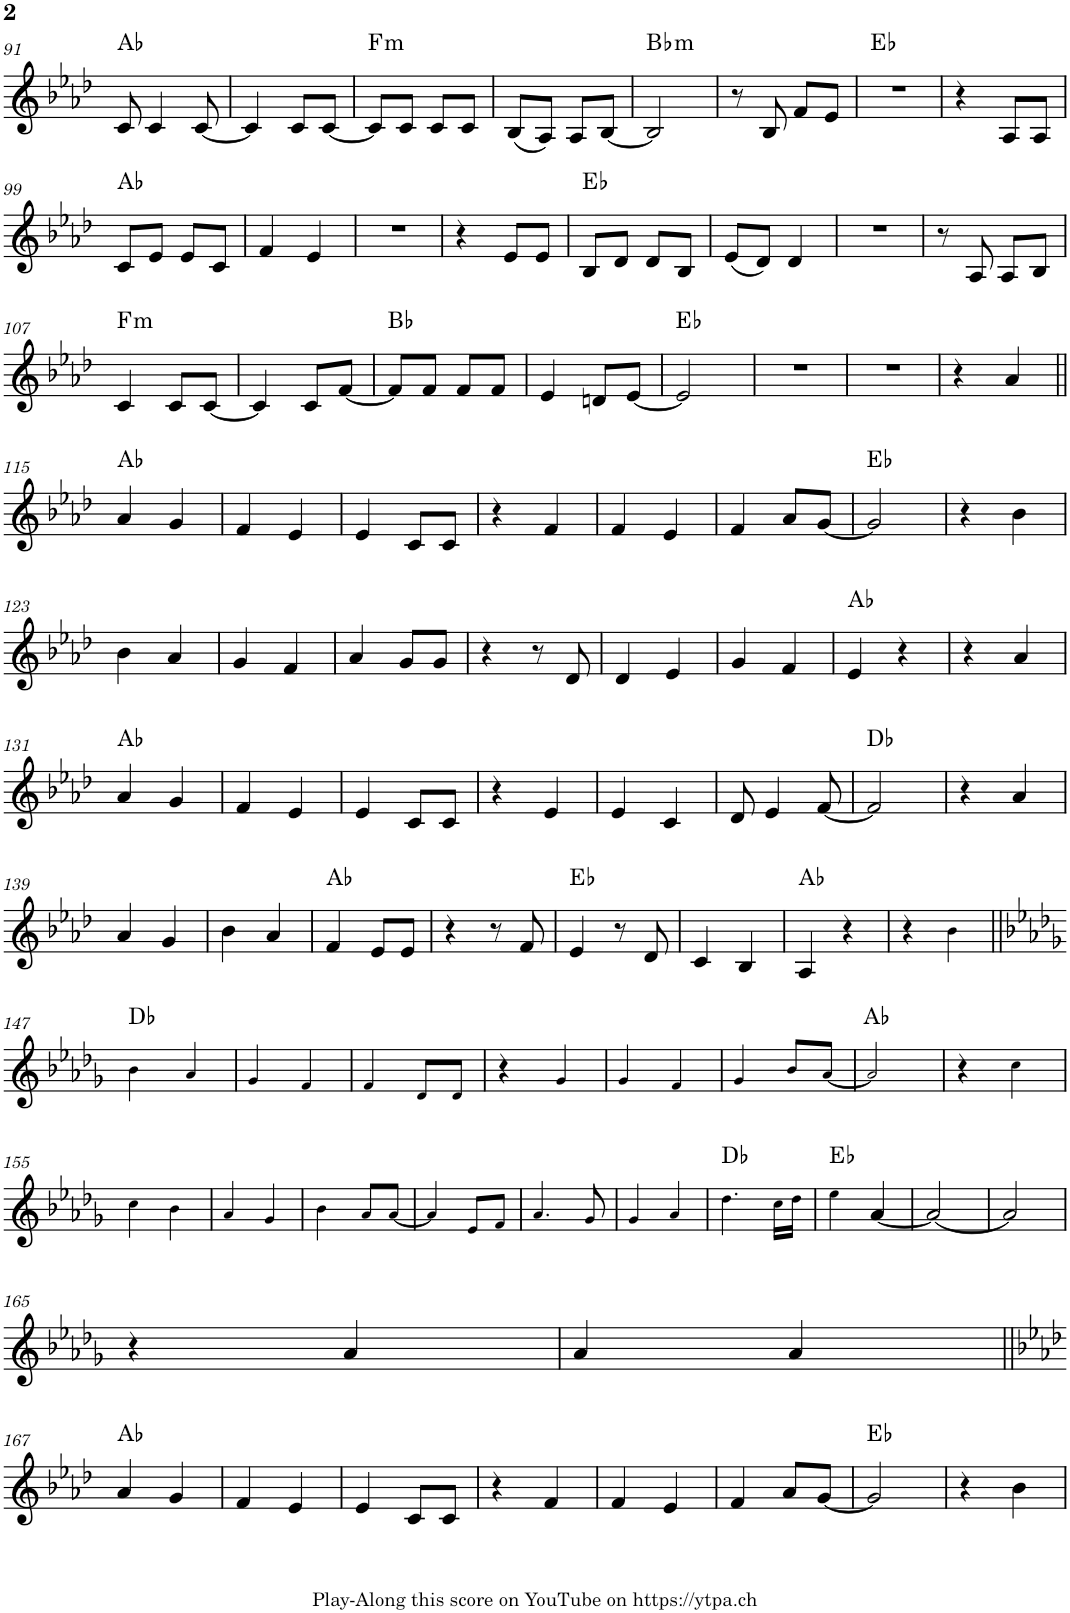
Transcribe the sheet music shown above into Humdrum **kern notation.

**kern	**harte
*part1	*part1
*staff1	*
*I"Piano	*
*I'Pno.	*
!!LO:PB:g=z
*clefG2	*
*k[b-e-a-d-]	*
*M2/4	*
=91	=91
8c/	Ab:maj
4c/	.
[8c/	.
=92	=92
4c/]	.
8c/L	.
[8c/J	.
=93	=93
!	!LO:H:kt=m
8c/L]	F:min
8c/J	.
8c/L	.
8c/J	.
=94	=94
(8B-/L	.
8A-/J)	.
8A-/L	.
[8B-/J	.
=95	=95
!	!LO:H:kt=m
2B-/]	Bb:min
=96	=96
8r	.
8B-/	.
8f/L	.
8e-/J	.
=97	=97
2r	Eb:maj
=98	=98
4r	.
8A-/L	.
8A-/J	.
!!LO:LB:g=z
=99	=99
8c/L	Ab:maj
8e-/J	.
8e-/L	.
8c/J	.
=100	=100
4f/	.
4e-/	.
=101	=101
2r	.
=102	=102
4r	.
8e-/L	.
8e-/J	.
=103	=103
8B-/L	Eb:maj
8d-/J	.
8d-/L	.
8B-/J	.
=104	=104
(8e-/L	.
8d-/J)	.
4d-/	.
=105	=105
2r	.
=106	=106
8r	.
8A-/	.
8A-/L	.
8B-/J	.
!!LO:LB:g=z
=107	=107
!	!LO:H:kt=m
4c/	F:min
8c/L	.
[8c/J	.
=108	=108
4c/]	.
8c/L	.
[8f/J	.
=109	=109
8f/L]	Bb:maj
8f/J	.
8f/L	.
8f/J	.
=110	=110
4e-/	.
8dn/L	.
[8e-/J	.
=111	=111
2e-/]	Eb:maj
=112	=112
2r	.
=113	=113
2r	.
=114	=114
4r	.
4a-/	.
!!LO:LB:g=z
=115||	=115||
4a-/	Ab:maj
4g/	.
=116	=116
4f/	.
4e-/	.
=117	=117
4e-/	.
8c/L	.
8c/J	.
=118	=118
4r	.
4f/	.
=119	=119
4f/	.
4e-/	.
=120	=120
4f/	.
8a-/L	.
[8g/J	.
=121	=121
2g/]	Eb:maj
=122	=122
4r	.
4b-\	.
!!LO:LB:g=z
=123	=123
4b-\	.
4a-/	.
=124	=124
4g/	.
4f/	.
=125	=125
4a-/	.
8g/L	.
8g/J	.
=126	=126
4r	.
8r	.
8d-/	.
=127	=127
4d-/	.
4e-/	.
=128	=128
4g/	.
4f/	.
=129	=129
4e-/	Ab:maj
4r	.
=130	=130
4r	.
4a-/	.
!!LO:LB:g=z
=131	=131
4a-/	Ab:maj
4g/	.
=132	=132
4f/	.
4e-/	.
=133	=133
4e-/	.
8c/L	.
8c/J	.
=134	=134
4r	.
4e-/	.
=135	=135
4e-/	.
4c/	.
=136	=136
8d-/	.
4e-/	.
[8f/	.
=137	=137
2f/]	Db:maj
=138	=138
4r	.
4a-/	.
!!LO:LB:g=z
=139	=139
4a-/	.
4g/	.
=140	=140
4b-\	.
4a-/	.
=141	=141
4f/	Ab:maj
8e-/L	.
8e-/J	.
=142	=142
4r	.
8r	.
8f/	.
=143	=143
4e-/	Eb:maj
8r	.
8d-/	.
=144	=144
4c/	.
4B-/	.
=145	=145
4A-/	Ab:maj
4r	.
=146	=146
4r	.
4b-!\	.
!!LO:LB:g=z
=147||	=147||
*k[b-e-a-d-g-]	*
4b-!\	Db:maj
4a-!/	.
=148	=148
4g-!/	.
4f!/	.
=149	=149
4f!/	.
8d-!/L	.
8d-!/J	.
=150	=150
4r	.
4g-!/	.
=151	=151
4g-!/	.
4f!/	.
=152	=152
4g-!/	.
8b-!/L	.
[8a-!/J	.
=153	=153
2a-!/]	Ab:maj
=154	=154
4r	.
4cc!\	.
!!LO:LB:g=z
=155	=155
4cc!\	.
4b-!\	.
=156	=156
4a-!/	.
4g-!/	.
=157	=157
4b-!\	.
8a-!/L	.
[8a-!/J	.
=158	=158
4a-!/]	.
8e-!/L	.
8f!/J	.
=159	=159
4.a-!/	.
8g-!/	.
=160	=160
4g-!/	.
4a-!/	.
=161	=161
4.dd-!\	Db:maj
16cc!\LL	.
16dd-!\JJ	.
=162	=162
4ee-!\	Eb:maj
[4a-/	.
=163	=163
2a-/_	.
=164	=164
2a-/]	.
!!LO:LB:g=z
=165	=165
4r	.
4a-/	.
=166	=166
4a-/	.
4a-/	.
!!LO:LB:g=z
=167||	=167||
*k[b-e-a-d-]	*
4a-/	Ab:maj
4g/	.
=168	=168
4f/	.
4e-/	.
=169	=169
4e-/	.
8c/L	.
8c/J	.
=170	=170
4r	.
4f/	.
=171	=171
4f/	.
4e-/	.
=172	=172
4f/	.
8a-/L	.
[8g/J	.
=173	=173
2g/]	Eb:maj
=174	=174
4r	.
4b-\	.
=	=
*-	*-
